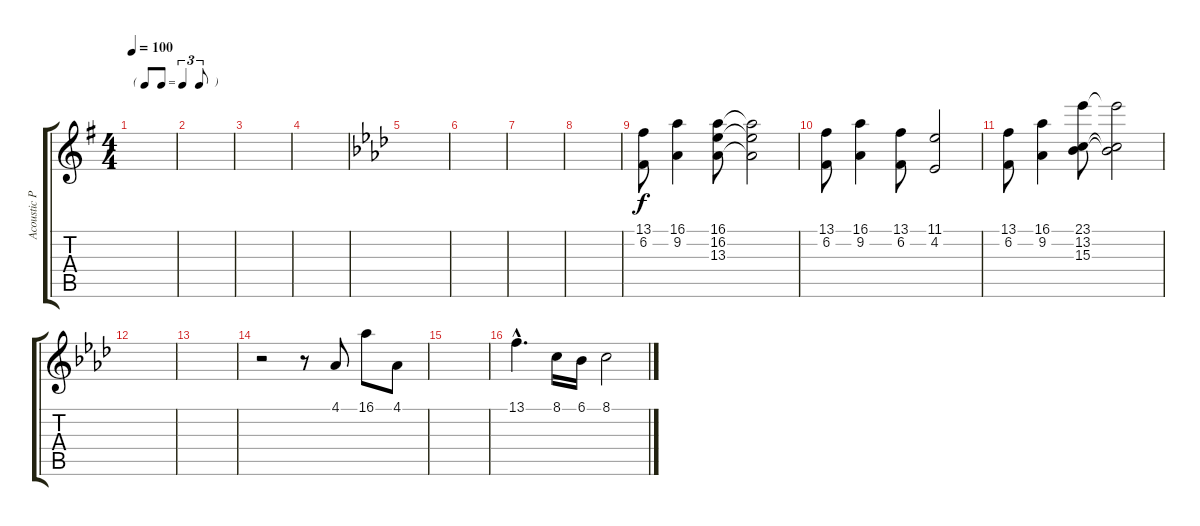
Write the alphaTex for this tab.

\track ("Acoustic Piano" "Acoustic P") {instrument acousticgrandpiano}
\staff {score tabs}
\tuning (E4 B3 G3 D3 A2 E2) {hide}
\ts (4 4)
\tf triplet8th
\tempo 100
\clef g2
\ks g
|
|
|
|
\ks ab
|
|
|
|
(13.1 6.2).8{volume 12} (16.1 9.2).4 (16.1 16.2 13.3).8 (16.1{t} 16.2{t} 13.3{t}).2 |
(13.1 6.2).8 (16.1 9.2).4 (13.1 6.2).8 (11.1 4.2).2 |
(13.1 6.2).8 (16.1 9.2).4 (23.1 13.2 15.3).8 (23.1{t} 13.2{t} 15.3{t}).2 |
|
|
r.2 r.8 4.1.8{volume 16} 16.1.8 4.1.8 |
|
13.1{hac}.4{d} 8.1.16 6.1.16 8.1.2
